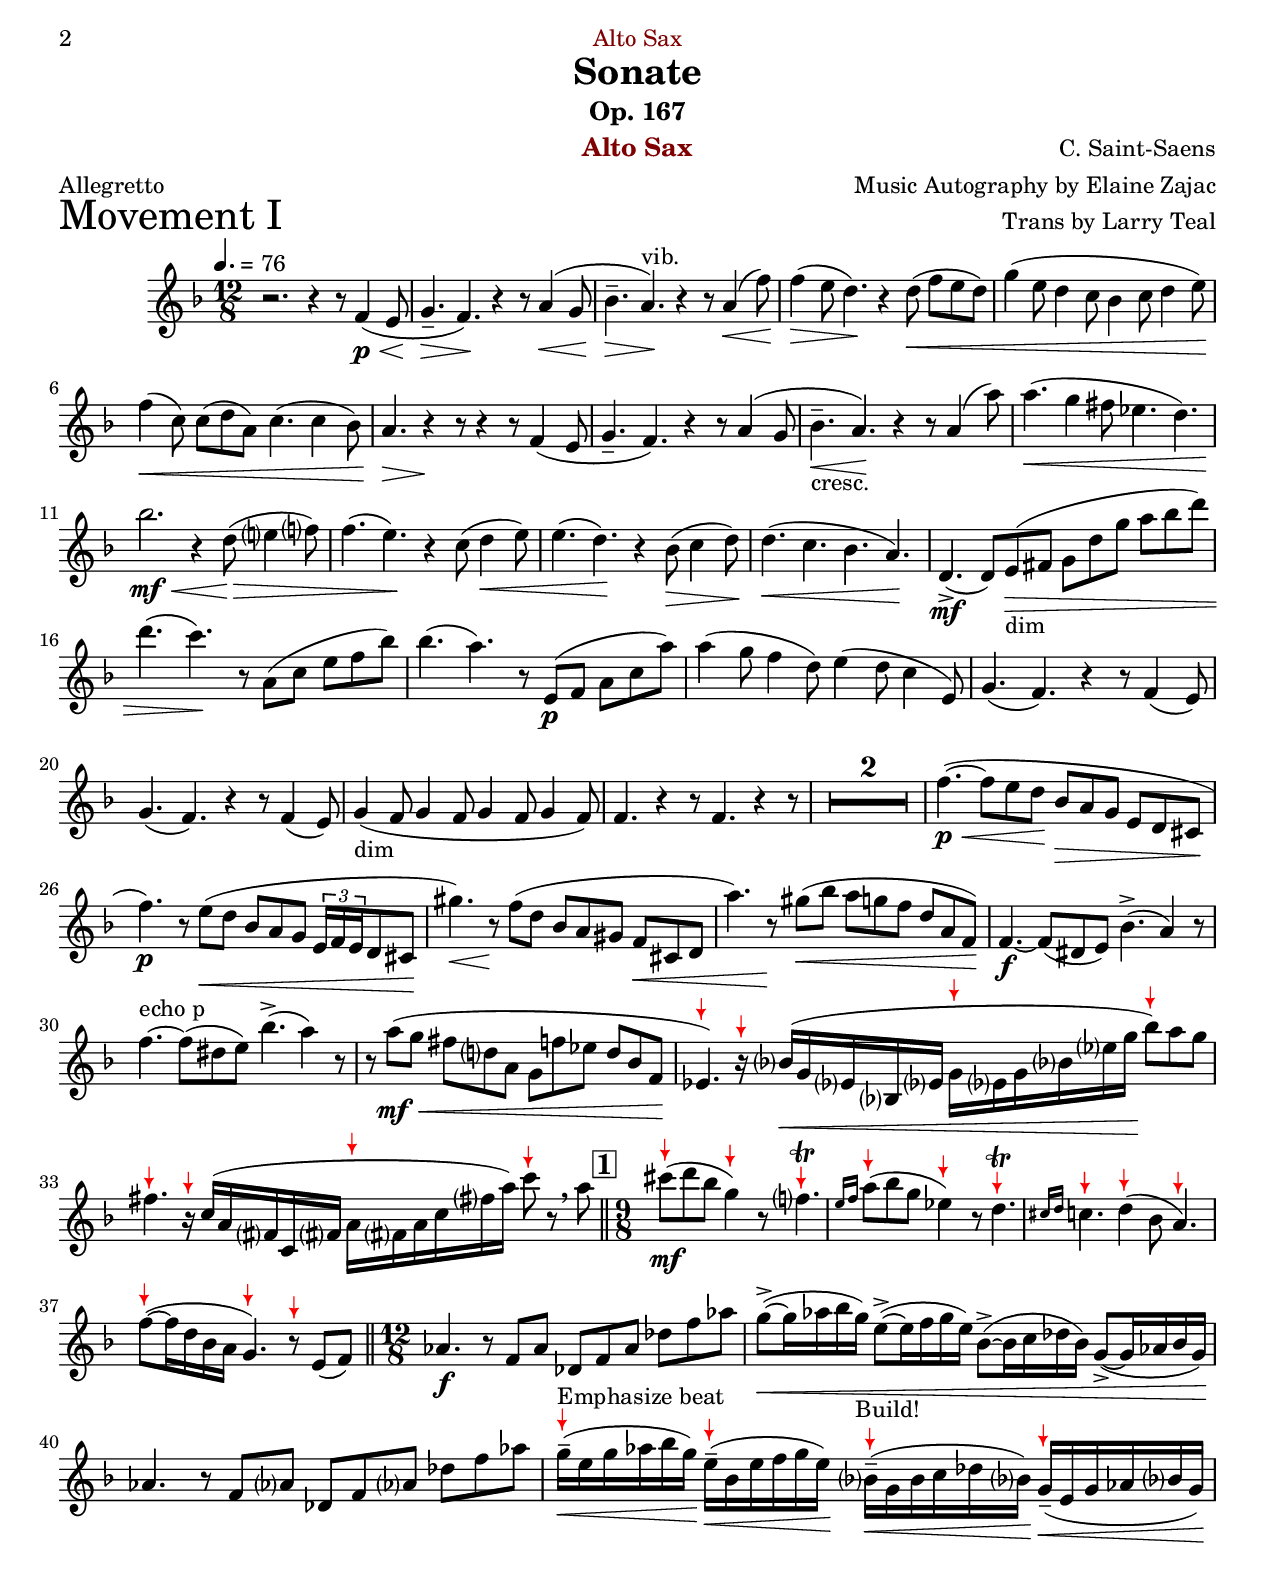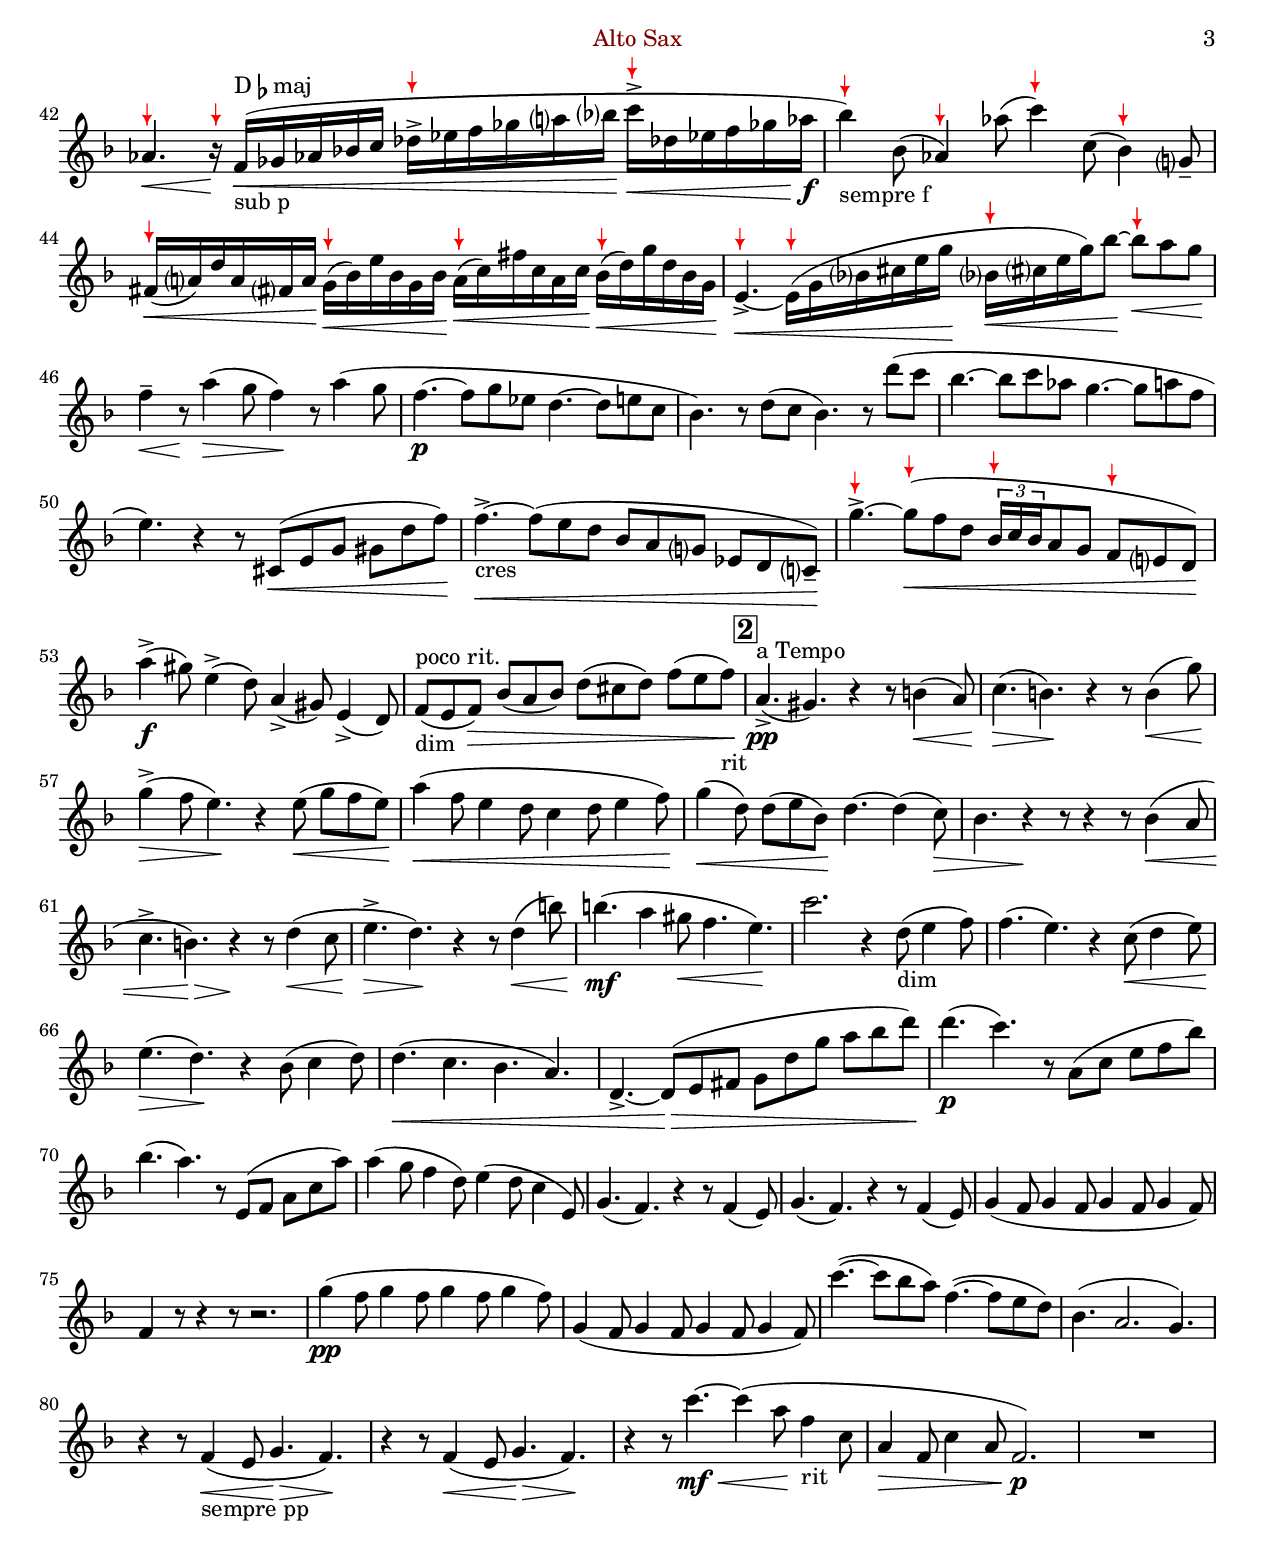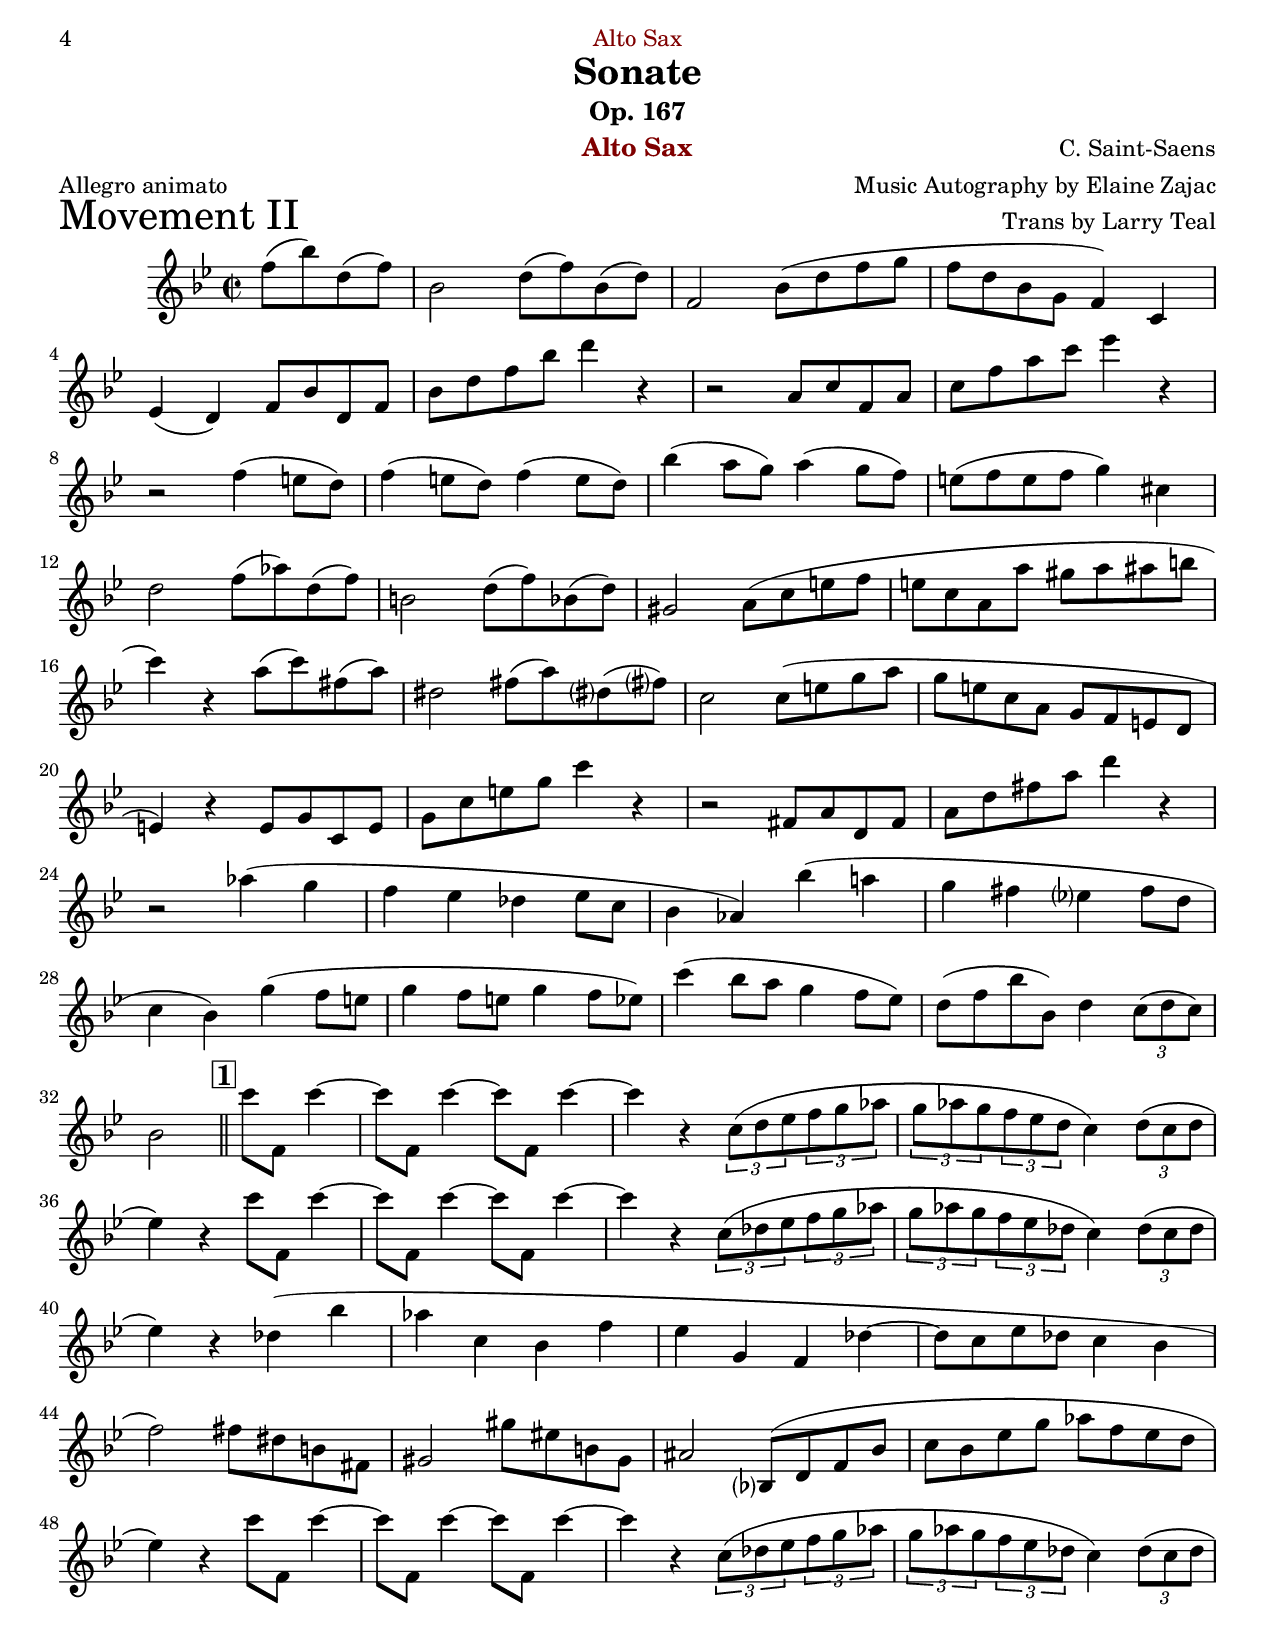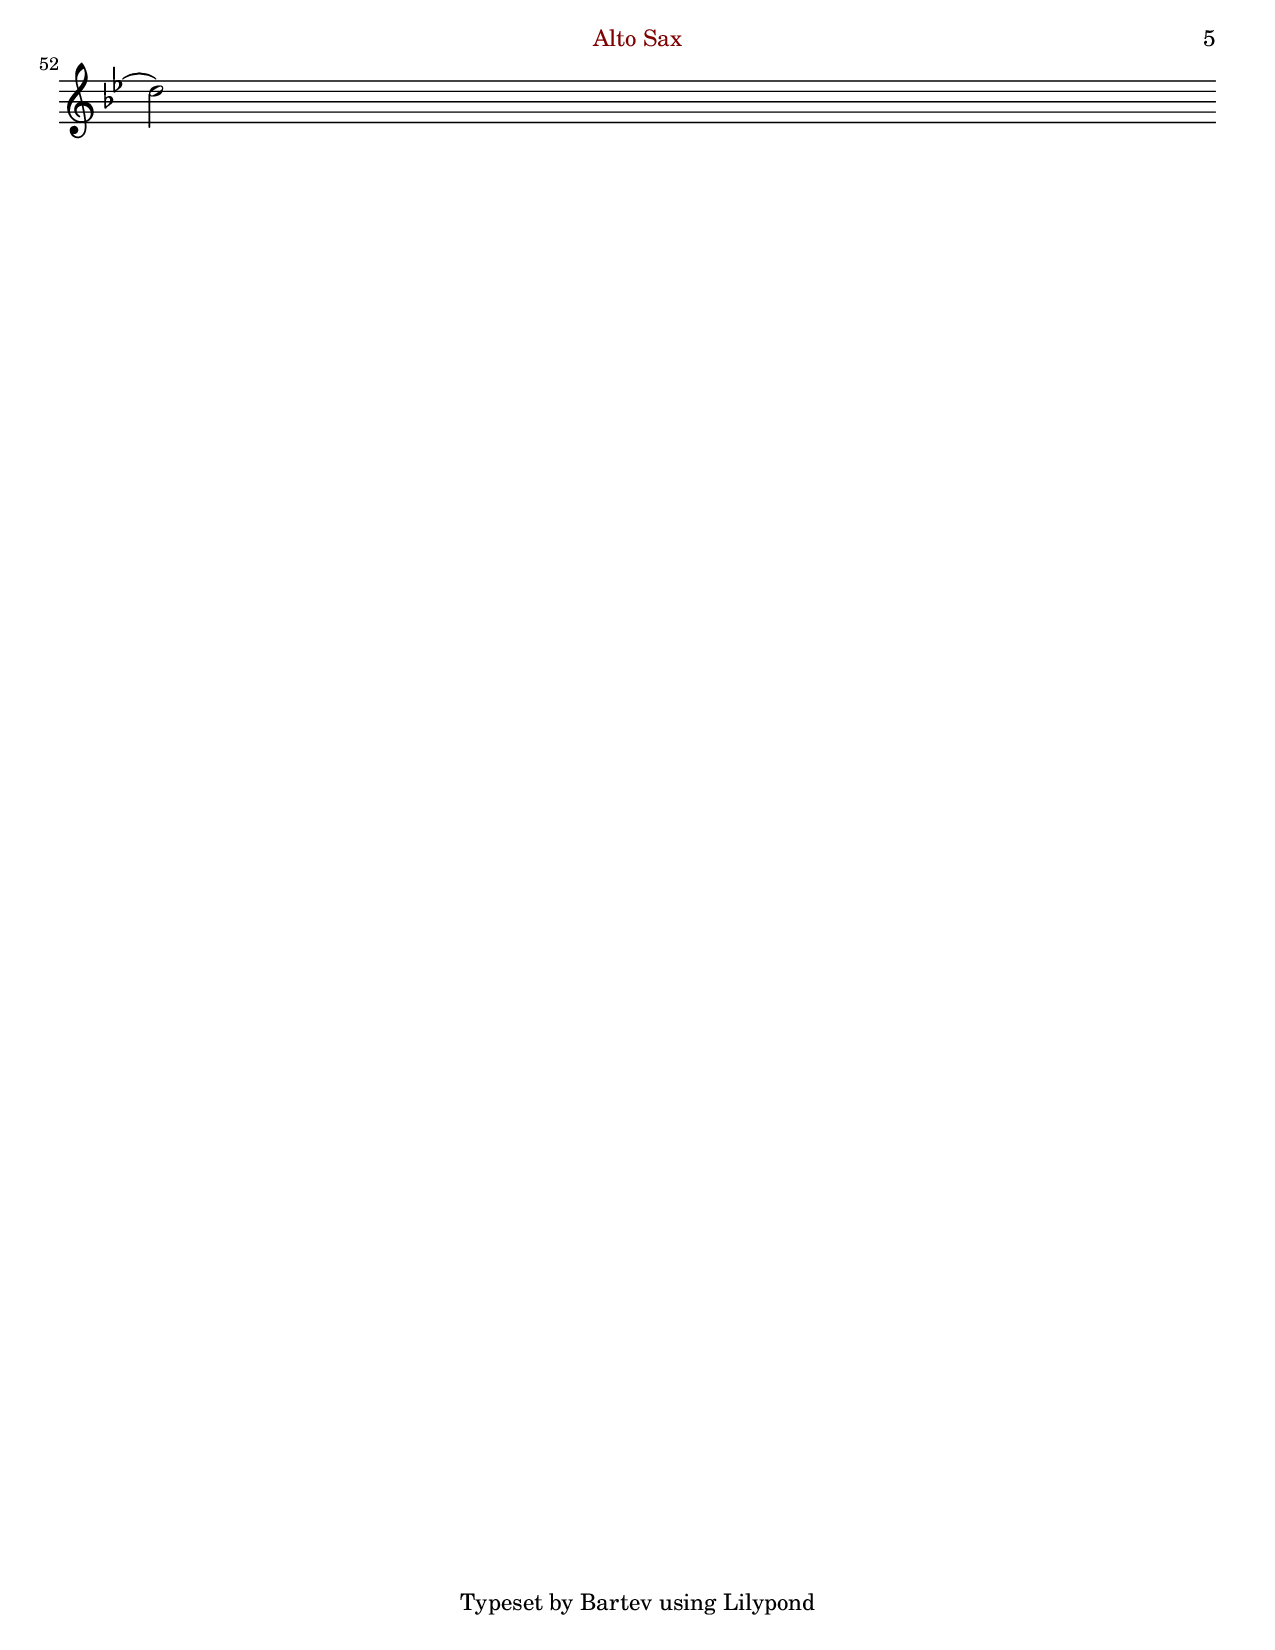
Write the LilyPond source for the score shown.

\version "2.20.0"


\header {
  % http://lilypond.org/doc/v2.18/Documentation/notation/creating-titles-headers-and-footers

  title = "Sonate"
  % dedication = 
  subtitle = "Op. 167"

  instrument = \markup \with-color #darkred "Alto Sax"
  % poet = 
  composer = "C. Saint-Saens"

  opus = "Trans by Larry Teal"
  arranger = "Music Autography by Elaine Zajac"
  meter = "Allegretto"

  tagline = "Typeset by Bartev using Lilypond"
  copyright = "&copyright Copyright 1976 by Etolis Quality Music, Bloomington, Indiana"
}

#(set-default-paper-size "letter")
\paper {
  ragged-bottom = ##t
  % page-number-type = #'roman
  system-system-spacing.basic-distance = #12
  % page-breaking = #ly:page-turn-breaking
  page-breaking = #ly:minimal-breaking
  % page-breaking = #ly:one-page-breaking
}

\layout {
  % #(layout-set-staff-size 20)  % default is 20
}

\version "2.20.0"

\version "2.20.0"

downarrow = \markup {
  \with-color #red
  \center-column {
    \combine
    \draw-line #'(0 . 2)
    \arrow-head #Y #DOWN ##t
  }
}



movementI =  \relative c' { 
  \key f \major
  \time 12/8
  \set Score.markFormatter = #format-mark-box-numbers
  \tempo 4. = 76

  % \mark \markup { Allegretto }
  % 1
  r2. r4 r8 f4\p\<(e8 |
  g4.--\>f\!) r4 r8 a4\<( g8 |
  bes4.--\> a4.^"vib."\!) r4 r8 a4\<( f'8) |
  f4\>( e8 d4.\!) r4 d8\<( f e d) |

  %5
  g4( e8 d4 c8 bes4 c8 d4 e8) |
  f4\<( c8) c( d a) c4.( c4 bes8) |
  a4.\> r4\! r8 r4 r8 f4( e8 |
  g4.-- f4.) r4 r8 a4(g8 |

  %9
  bes4.--\<_"cresc." a4.\!) r4 r8 a4( a'8) |
  a4.\<( g4 fis8 ees4. d4.) |
  bes'2.\mf\< r4 d,8\>( e4 f8) | 
  f4.( e\!) r4 c8( d4\< e8) |

  %13
  e4.( d\!) r4 bes8(\> c4 d8\!) |
  d4.(\< c bes a\!) |
  d,\mf->( d8) e_"dim"\>( fis g8 d' g a bes d) |
  d4.( c\!) r8 a,( c e f bes) |

  %17
  bes4.( a) r8 e,\p( f a c a') | 
  a4( g8 f4 d8) e4( d8 c4 e,8) |
  g4.( f) r4 r8 f4( e8) |

  g4.( f) r4 r8 f4( e8) |
  g4_"dim"( f8 g4 f8 g4 f8 g4 f8) |
  f4. r4 r8 f4. r4 r8 |

  R1.*2 |
  f'4.\p\<( ~ f8 e d\!  bes\> a g e d cis\! | 
  f'4.\p) r8 e\<( d bes a g \tuplet 3/2 { e16 f e} d8 cis \!|

  gis''4.\<) r8\! f8( d   bes a gis   f\< cis d |
  a''4.) r8\! gis8\<( bes a g f d a f\!) |
  f4.\f ~ f8( dis e) bes'4.->( a4) r8 |

  %30
  f'4.^"echo p" ~ f8( dis e) bes'4.->( a4) r8 | 
  r8 a\mf\<( g fis d a g f' es d bes f \! |
  es4.^\downarrow) r16^\downarrow bes'?\<( g es? bes? es? 
  g^\downarrow es? g bes? es? g \!
  bes8^\downarrow) a g |

  % 33
  fis4.^\downarrow r16^\downarrow c16(a fis? c fis? a^\downarrow fis? a c fis? a) 
  c8^\downarrow r8 \breathe a8 | \bar "||"
  \mark \default
  \time 9/8
  cis8^\downarrow\mf( d bes g4^\downarrow) r8 f4.^\downarrow\trill \grace { e16 f } |
  a8^\downarrow( bes g es4^\downarrow) r8 d4.^\downarrow\trill \grace { cis16 d } |
  c4.^\downarrow d4^\downarrow( bes8 a4.^\downarrow) |

  % 37
  f'8^\downarrow( ~ f16 d bes a g4.^\downarrow) r8^\downarrow e( f) | \bar "||"
  \time 12/8 
  aes4.\f r8 f aes des, f aes des f aes |
  g8->\<( ~ g16 aes bes g)_"Build!" e8->( ~ e16 f g e) bes8->( ~ bes16 c des bes) g8->( ~ g16 aes bes g) |

  % 40
  aes4.\! r8 f aes? des, f aes? des f aes |
  g16--\<^\downarrow^"Emphasize beat"( e g aes bes g)\! 
  e--\<^\downarrow( bes e f g e)\! bes?--\<^\downarrow( g bes c des bes?)\! 
  g--\<^\downarrow( e g aes bes? g)\! |

  % 42
  aes4.^\downarrow\< r16\!^\downarrow f16_"sub p"^\markup{ "D"\flat "maj" }\<( ges aes! bes! c  
  des->^\downarrow es f ges a bes? \!   c->\<^\downarrow des,! es! f ges! aes! \!\f |
  bes4_"sempre f"^\downarrow) bes,8( aes4^\downarrow) aes'8( c4^\downarrow) c,8( bes4^\downarrow) g8-- |

  % 44
  fis16\<^\downarrow( a) d a fis? a \!  g\<^\downarrow( bes) e bes g bes \!  
  a\<^\downarrow( c) fis c a c \!   bes\<^\downarrow( d) g d bes g \! |
  e4.^\downarrow->\< ~ e16^\downarrow( g bes? cis e g \!   bes,?^\downarrow\< cis? e g) bes8 \! ~ 
  bes^\downarrow \< a g \! |

  % 46
  f4-- \< r8 \! a4\>( g8 f4)\! r8 a4( g8 |
  f4.\p ~ f8 g es   d4. ~ d8 e c |
  bes4.) r8 d( c bes4.) r8 d'( c |
  bes4. ~ bes8 c aes g4. ~ g8 a f |
  e4.) r4 r8 cis,8\<( e g gis d' f)\! |

  % 51
  f4.->_"cres"\< ~ f8( e d   bes a g   es d c--)\! |
  g''4.^\downarrow-> ~ g8^\downarrow\<( f d \tuplet 3/2 { bes16^\downarrow c bes } a8 g f^\downarrow e d \!) |
  a''4->\f( gis8) e4->( d8) a4->( gis8) e4->( d8) |
  f8_"dim"^"poco rit."( e f)\> bes( a bes) d( cis d) f( e f)\!_"rit" |

  % 55
  \mark \default a,4.->\pp^"a Tempo"( gis) r4 r8 b4\<( a8 ) |
  c4.\>( b)\! r4 r8 b4\<( g'8)\! |
  g4->\>( f8 e4.)\! r4 e8(\< g f e)\! |

  a4\<( f8 e4 d8 c4 d8 e4 f8)\! |
  g4\<( d8) d( e bes)\! d4. ~ d4( c8)\> |
  bes4. r4\! r8 r4 r8 bes4\<( a8 |

  c4.-> b\>) r4\! r8 d4(\< c8 |
  e4.-> \> d)\! r4 r8 d4\<( b'8) |
  b4.\mf( a4 gis8 \< f4. e)\! |

  c'2. r4 d,8_"dim"( e4 f8) |
  f4.( e4.) r4 c8\<(d4 e8) |
  e4.\>( d)\! r4 bes8( c4 d8) |
  d4.\<( c bes a) |

  d,4.-> ~ d8\>( e fis g d' g a bes d)\! |
  d4.\p( c) r8 a,( c e f bes) |
  bes4.( a) r8 e,( f a c a') |
  a4( g8 f4 d8) e4( d8 c4 e,8) |

  g4.( f) r4 r8 f4( e8) |
  g4.( f) r4 r8 f4( e8) |
  g4( f8 g4 f8 g4 f8 g4 f8) |
  f4 r8 r4 r8 r2. |

  g'4\pp( f8 g4 f8 g4 f8 g4 f8) |
  g,4( f8 g4 f8 g4 f8 g4 f8) |
  c''4.( ~ c8 bes a) f4.( ~ f8 e d) |
  bes4.( a2. g4.) |

  r4 r8 f4_"sempre pp"\<( e8 g4.\> f)\!
  r4 r8 f4\<( e8 g4.\> f)\!
  r4 r8 c''4.\<\mf ~ c4( a8\! f4_"rit" c8 |
  a4\> f8 c'4 a8 f2.)\p\! |
  R1. ||
}

\version "2.20.0"

movementII =  \relative c' { 
  \key bes \major
  \time 2/2
  \set Score.markFormatter = #format-mark-box-numbers

  \partial 2 f'8( bes ) d,( f ) |

  %1
  bes,2 d8( f ) bes,( d ) |
  f,2 bes8( d f g |
  f8 d bes g f4 ) c |
  \break

  %4
  es4( d ) f8 bes d, f |
  bes8 d f bes d4 r4 |
  r2 a,8 c f, a |
  c8 f a c es4 r4 |
  \break

  %8
  r2 f,4( e8 d ) |
  f4( e8 d ) f4( e8 d ) |
  bes'4( a8 g ) a4( g8 f ) |
  e8( f e f g4 ) cis, |
  \break
  
  %12
  d2 f8( aes ) d,( f) |
  b,2 d8( f ) bes,( d ) |
  gis,2 a8( c e f |
  e8 c a a' gis a ais b |
  \break

  %16
  c4 ) r4 a8( c ) fis,( a ) |
  dis,2 fis8( a ) dis,?( fis? ) |
  c2 c8( e g a |
  g8 e c a g f e d |
  \break

  %20
  e4 ) r4 e8 g c, e |
  g8 c e g c4 r4 |
  r2 fis,,8 a d, fis |
  a8 d fis a d4 r4 |
  \break

  % 24
  r2 aes4( g |
  f4 es des es8 c |
  bes4 aes) bes'(a! |
  g4 fis es? fis8 d |
  \break

  %28
  c4 bes) g'( f8 e |
  g4 f8 e g4 f8 es) |
  c'4( bes8 a g4 f8 es) |
  d8( f bes bes,) d4 \tuplet 3/2 {c8( d c)} |
  \break

  %32
  bes2 \mark \default \bar "||" c'8 f,, c''4 ~ |
  c8 f,, c''4 ~ c8 f,, c''4 ~ |
  c4 r4 \tuplet 3/2 {c,8( d es} \tuplet 3/2 {f g aes} |
  \tuplet 3/2 {g8 aes g} \tuplet 3/2 {f es d} c4) \tuplet 3/2 {d8( c d} |

  %36
  es4) r4 c'8 f,, c''4 ~ |
  c8 f,, c''4 ~ c8 f,, c''4 ~ |
  c4 r4 \tuplet 3/2 {c,8( des es} \tuplet 3/2 {f g aes} |
  \tuplet 3/2 {g8 aes g} \tuplet 3/2 {f es des} c4) \tuplet 3/2 {des8( c des} |
  \break

  %40
  es4) r des( bes' |
  aes4 c, bes f' |
  es4 g, f des'~ |
  des8 c es des c4 bes |
  \break

  f'2) fis8 dis b fis |
  gis2 gis'8 eis b gis |
  ais2 bes,?8( d f bes |
  c8 bes es g aes f es d |
  \break

  es4) r c'8 f,, c''4 ~ |
  c8 f,, c''4 ~ c8 f,, c''4~ |
  c4 r4 \tuplet 3/2 {c,8( des es} \tuplet 3/2 {f g aes} |
  \tuplet 3/2 {g8 aes g} \tuplet 3/2 {f es des} c4) \tuplet 3/2 {des8( c des} |
  \break

  d2)

}



\book {
  \paper {
    print-all-headers = ##t
    print-page-number = ##t
    print-first-page-number = ##t
    % oddHeaderMarkup = \markup \null
    % evenHeaderMarkup = \markup \null
    % oddFooterMarkup = \markup {
    %   \fill-line {
    %     \on-the-fly \print-page-number-check-first
    %     \fromproperty #'page:page-number-string
    %   }
    % }
    % evenFooterMarkup = \oddFooterMarkup

    %% toc markup
    tocTitleMarkup = \markup \huge \column {
      \hspace #1
      \fill-line { \null "Table of Contents" \null }
      \hspace #1
    }
    %% user larger font size
    % tocItemMarkup = \markup \large \fill-line {
    %   \fromproperty #'toc:text \fromproperty #'toc:page
    % }
    %% add dots to fill line
    tocItemMarkup = \tocItemWithDotsMarkup
  }
  \markuplist \table-of-contents
  \pageBreak

  \tocItem \markup "Movement I"
  \score {
    \new Staff \with { midiInstrument = #"alto sax" } {
      \accidentalStyle modern-cautionary
      \new Voice { 
        \compressFullBarRests
        \override MultiMeasureRest.expand-limit = #1
        \movementI
      }
    }
    \header{
      piece = \markup { \fontsize #5 "Movement I" }
    }
    \layout {}
    \midi {
      \tempo 4 = 120
    }
  }

  \pageBreak

  \tocItem \markup "Movement II"
  \score {
    \new Staff {
      \new Voice { \movementII }
    }
    
    \header {
      piece = \markup { \fontsize #5 "Movement II" }
      meter = "Allegro animato"
    }
    \layout {}
    \midi {}
  }
}